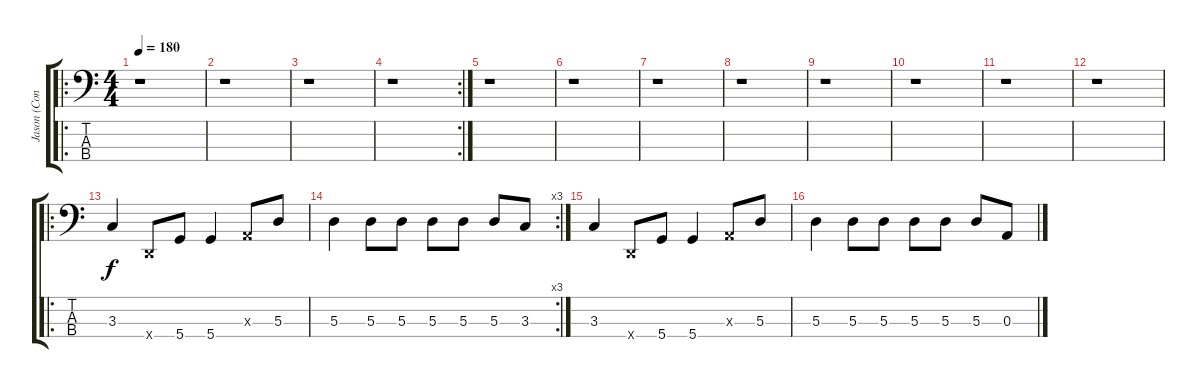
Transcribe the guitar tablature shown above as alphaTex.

\track ("Jason (Cone) - Bass" "Jason (Con") {instrument electricbasspick}
\staff {score tabs}
\tuning (G2 D2 A1 D1) {hide}
\ro
\ts (4 4)
\tempo 180
\clef f4
\ks c
r.1{dy f instrument electricbasspick} |
r.1 |
r.1 |
\rc 2
r.1 |
r.1 |
r.1 |
r.1 |
r.1 |
r.1 |
r.1 |
r.1 |
r.1 |
\ro
3.3.4 0.4{x}.8 5.4.8 5.4.4 0.3{x}.8 5.3.8 |
\rc 3
5.3.4 5.3.8 5.3.8 5.3.8 5.3.8 5.3.8 3.3.8 |
3.3.4 0.4{x}.8 5.4.8 5.4.4 0.3{x}.8 5.3.8 |
5.3.4 5.3.8 5.3.8 5.3.8 5.3.8 5.3.8 0.3.8
